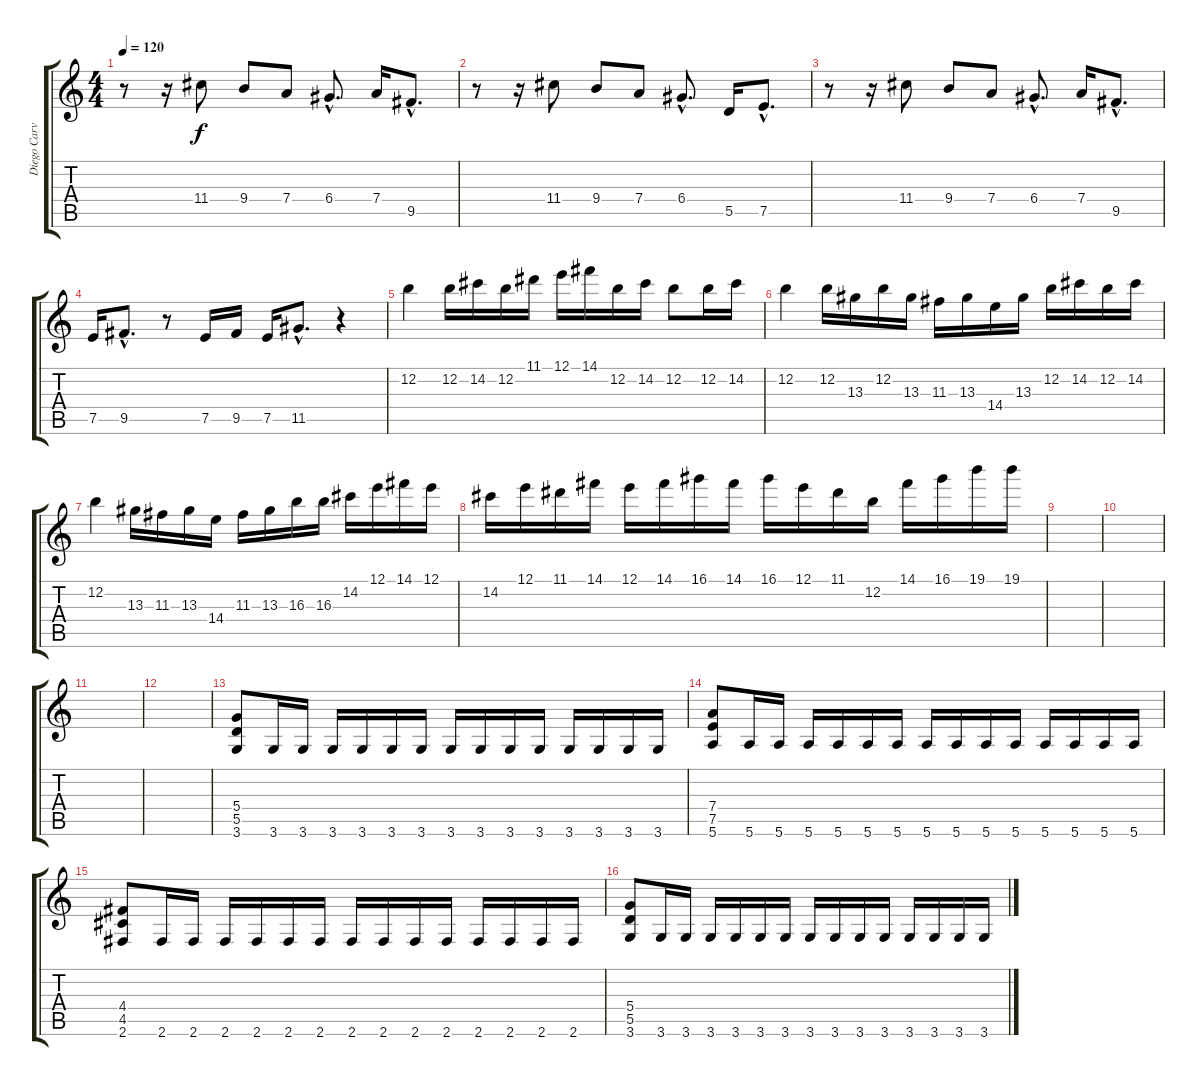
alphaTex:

\track ("Diego Carvalho - Guitar" "Diego Carv") {instrument distortionguitar}
\staff {score tabs}
\tuning (E4 B3 G3 D3 A2 E2) {hide}
\ts (4 4)
\tempo 120
\clef g2
\ks c
r.8{dy f} r.16 11.4.8 9.4.8 7.4.8 6.4{hac}.8{d} 7.4.16 9.5{hac}.8{d} |
r.8 r.16 11.4.8 9.4.8 7.4.8 6.4{hac}.8{d} 5.5.16 7.5{hac}.8{d} |
r.8 r.16 11.4.8 9.4.8 7.4.8 6.4{hac}.8{d} 7.4.16 9.5{hac}.8{d} |
7.5.16 9.5{hac}.8{d} r.8 7.5.16 9.5.16 7.5.16 11.5{hac}.8{d} r.4 |
12.2.4 12.2.16 14.2.16 12.2.16 11.1.16 12.1.16 14.1.16 12.2.16 14.2.16 12.2.8 12.2.16 14.2.16 |
12.2.4 12.2.16 13.3.16 12.2.16 13.3.16 11.3.16 13.3.16 14.4.16 13.3.16 12.2.16 14.2.16 12.2.16 14.2.16 |
12.2.4 13.3.16 11.3.16 13.3.16 14.4.16 11.3.16 13.3.16 16.3.16 16.3.16 14.2.16 12.1.16 14.1.16 12.1.16 |
14.2.16 12.1.16 11.1.16 14.1.16 12.1.16 14.1.16 16.1.16 14.1.16 16.1.16 12.1.16 11.1.16 12.2.16 14.1.16 16.1.16 19.1.16 19.1.16 |
|
|
|
|
(5.4 5.5 3.6).8 3.6.16 3.6.16 3.6.16 3.6.16 3.6.16 3.6.16 3.6.16 3.6.16 3.6.16 3.6.16 3.6.16 3.6.16 3.6.16 3.6.16 |
(7.4 7.5 5.6).8 5.6.16 5.6.16 5.6.16 5.6.16 5.6.16 5.6.16 5.6.16 5.6.16 5.6.16 5.6.16 5.6.16 5.6.16 5.6.16 5.6.16 |
(4.4 4.5 2.6).8 2.6.16 2.6.16 2.6.16 2.6.16 2.6.16 2.6.16 2.6.16 2.6.16 2.6.16 2.6.16 2.6.16 2.6.16 2.6.16 2.6.16 |
(5.4 5.5 3.6).8 3.6.16 3.6.16 3.6.16 3.6.16 3.6.16 3.6.16 3.6.16 3.6.16 3.6.16 3.6.16 3.6.16 3.6.16 3.6.16 3.6.16
